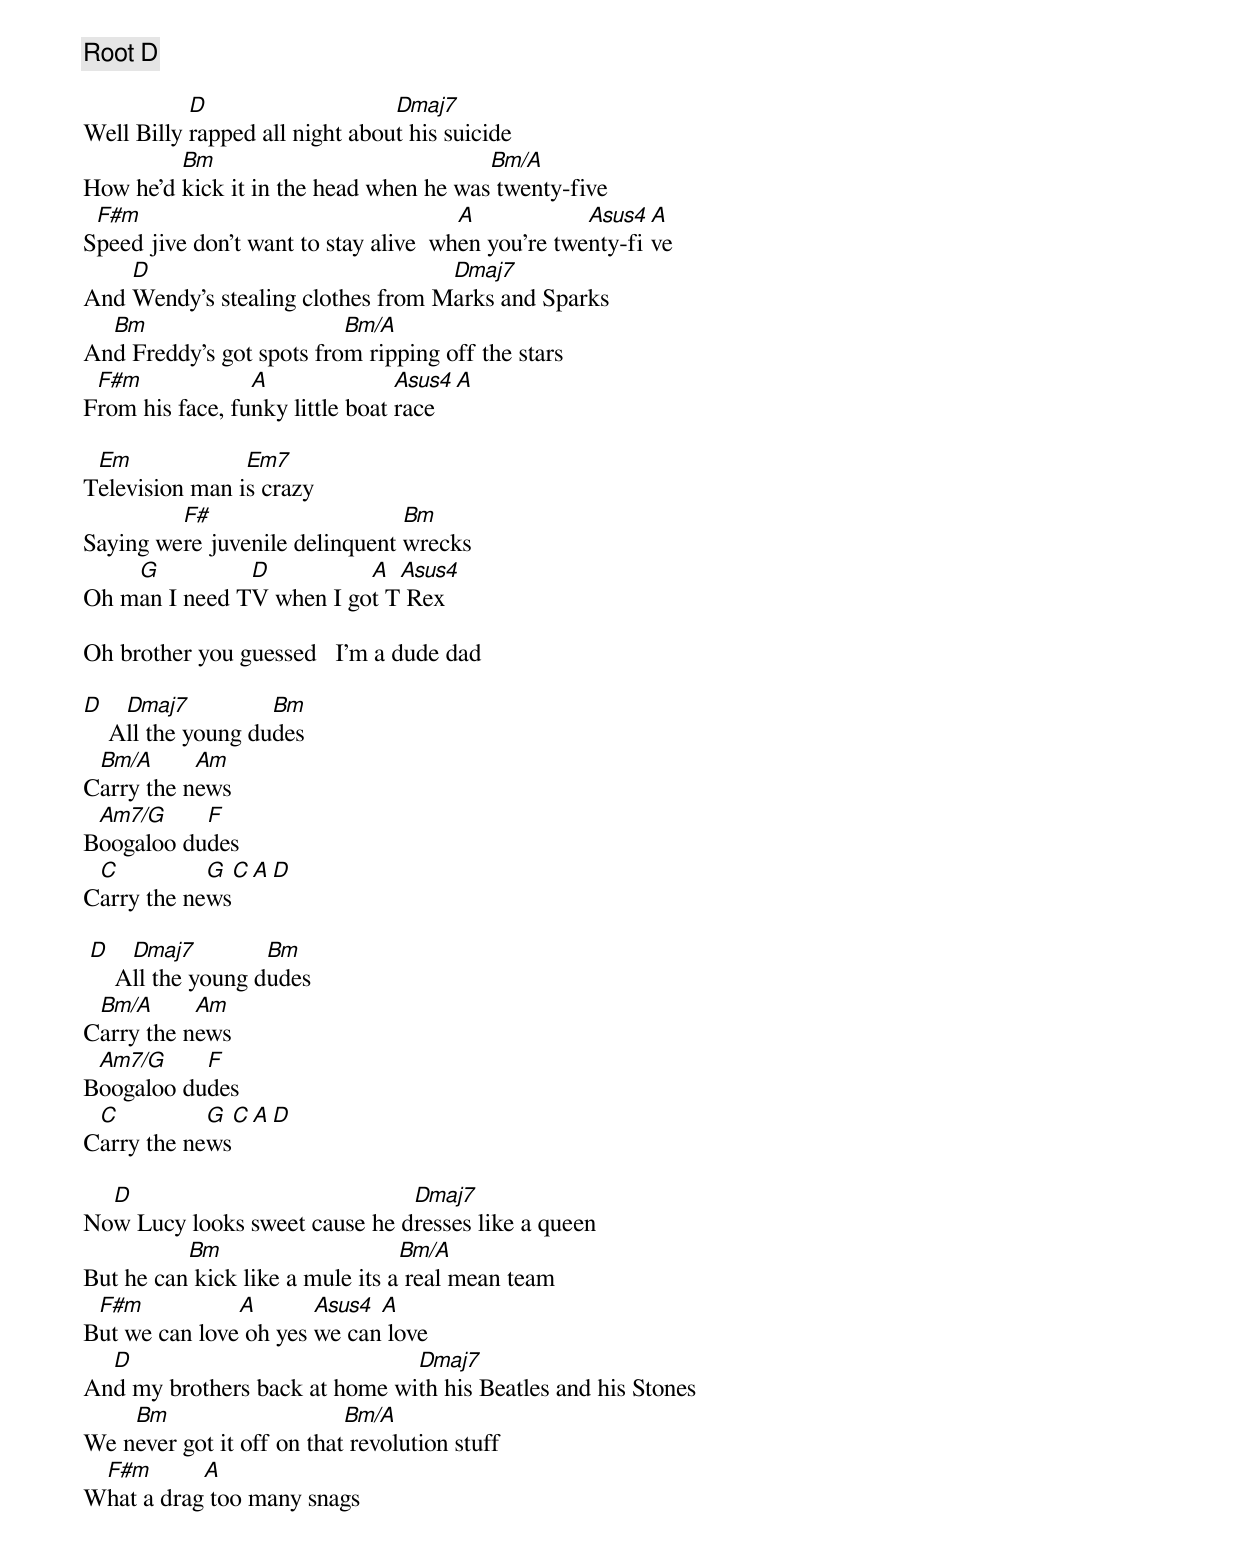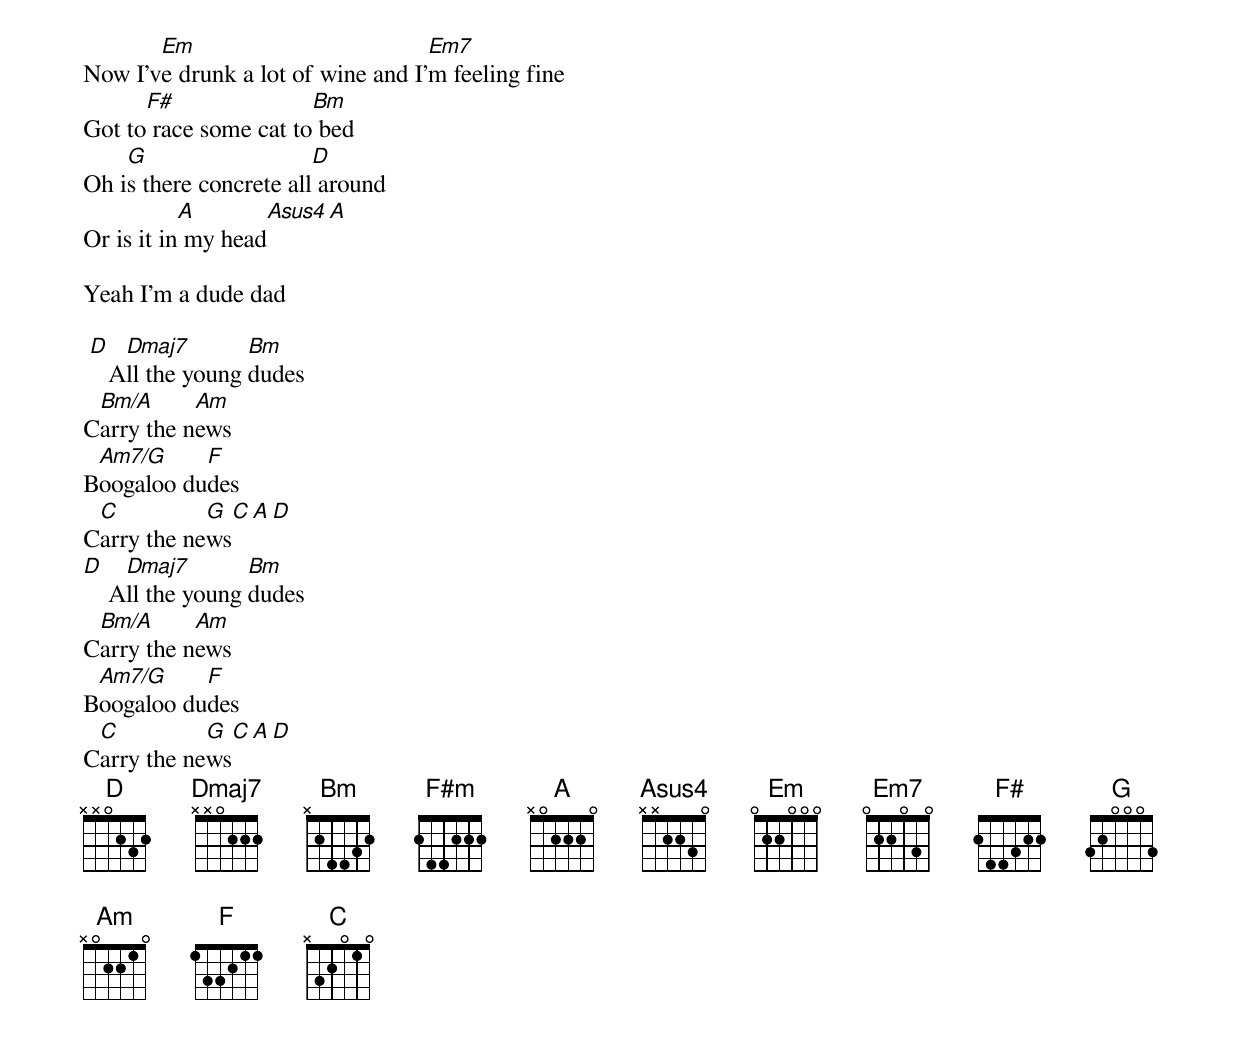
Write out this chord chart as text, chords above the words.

[Root] D

           D                    Dmaj7
Well Billy rapped all night about his suicide
         Bm                             Bm/A
How he'd kick it in the head when he was twenty-five
 F#m                                   A            Asus4 A
Speed jive don't want to stay alive  when you're twenty-five
    D                              Dmaj7
And Wendy's stealing clothes from Marks and Sparks
  Bm                      Bm/A
And Freddy's got spots from ripping off the stars
 F#m             A               Asus4 A
From his face, funky little boat race

 Em             Em7
Television man is crazy
         F#                     Bm
Saying were juvenile delinquent wrecks
    G          D          A  Asus4
Oh man I need TV when I got T Rex

Oh brother you guessed   I'm a dude dad

D    Dmaj7          Bm
    All the young dudes
 Bm/A      Am
Carry the news
 Am7/G     F
Boogaloo dudes
 C          G C A D
Carry the news

 D    Dmaj7         Bm
     All the young dudes
 Bm/A      Am
Carry the news
 Am7/G     F
Boogaloo dudes
 C          G C A D
Carry the news

  D                            Dmaj7
Now Lucy looks sweet cause he dresses like a queen
          Bm                     Bm/A
But he can kick like a mule its a real mean team
 F#m           A       Asus4 A
But we can love oh yes we can love
  D                            Dmaj7
And my brothers back at home with his Beatles and his Stones
    Bm                     Bm/A
We never got it off on that revolution stuff
 F#m       A
What a drag too many snags

       Em                          Em7
Now I've drunk a lot of wine and I'm feeling fine
      F#               Bm
Got to race some cat to bed
    G                   D
Oh is there concrete all around
           A         Asus4 A
Or is it in my head

Yeah I'm a dude dad

 D   Dmaj7        Bm
    All the young dudes
 Bm/A      Am
Carry the news
 Am7/G     F
Boogaloo dudes
 C          G C A D
Carry the news
D    Dmaj7        Bm
    All the young dudes
 Bm/A      Am
Carry the news
 Am7/G     F
Boogaloo dudes
 C          G C A D
Carry the news
